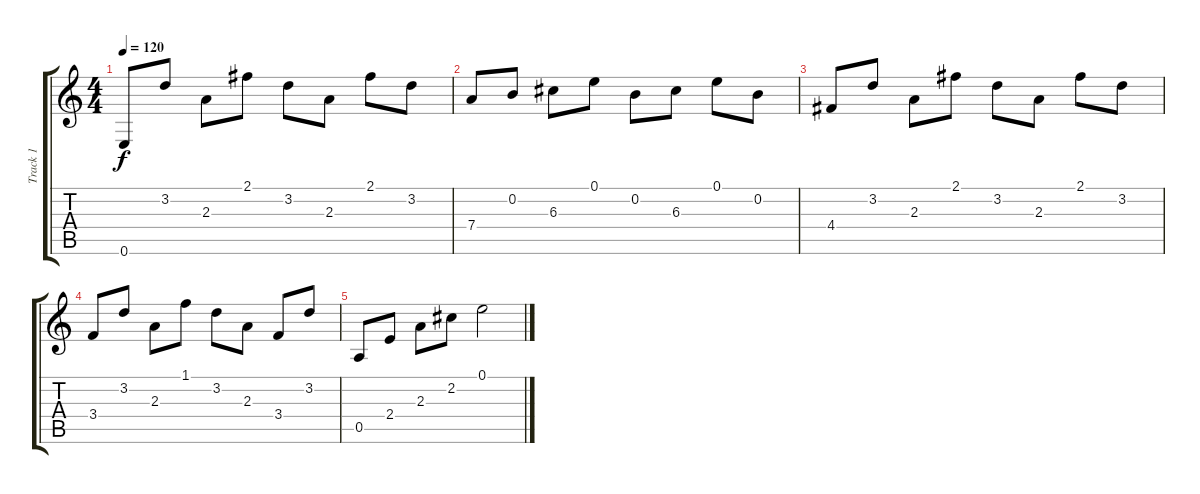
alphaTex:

\track ("Track 1" "Track 1") {instrument acousticguitarsteel}
\staff {score tabs}
\tuning (E4 B3 G3 D3 A2 E2) {hide}
\ts (4 4)
\tempo 120
\clef g2
\ks c
0.6.8{dy f} 3.2.8 2.3.8 2.1.8 3.2.8 2.3.8 2.1.8 3.2.8 |
7.4.8 0.2.8 6.3.8 0.1.8 0.2.8 6.3.8 0.1.8 0.2.8 |
4.4.8 3.2.8 2.3.8 2.1.8 3.2.8 2.3.8 2.1.8 3.2.8 |
3.4.8 3.2.8 2.3.8 1.1.8 3.2.8 2.3.8 3.4.8 3.2.8 |
0.5.8 2.4.8 2.3.8 2.2.8 0.1.2
